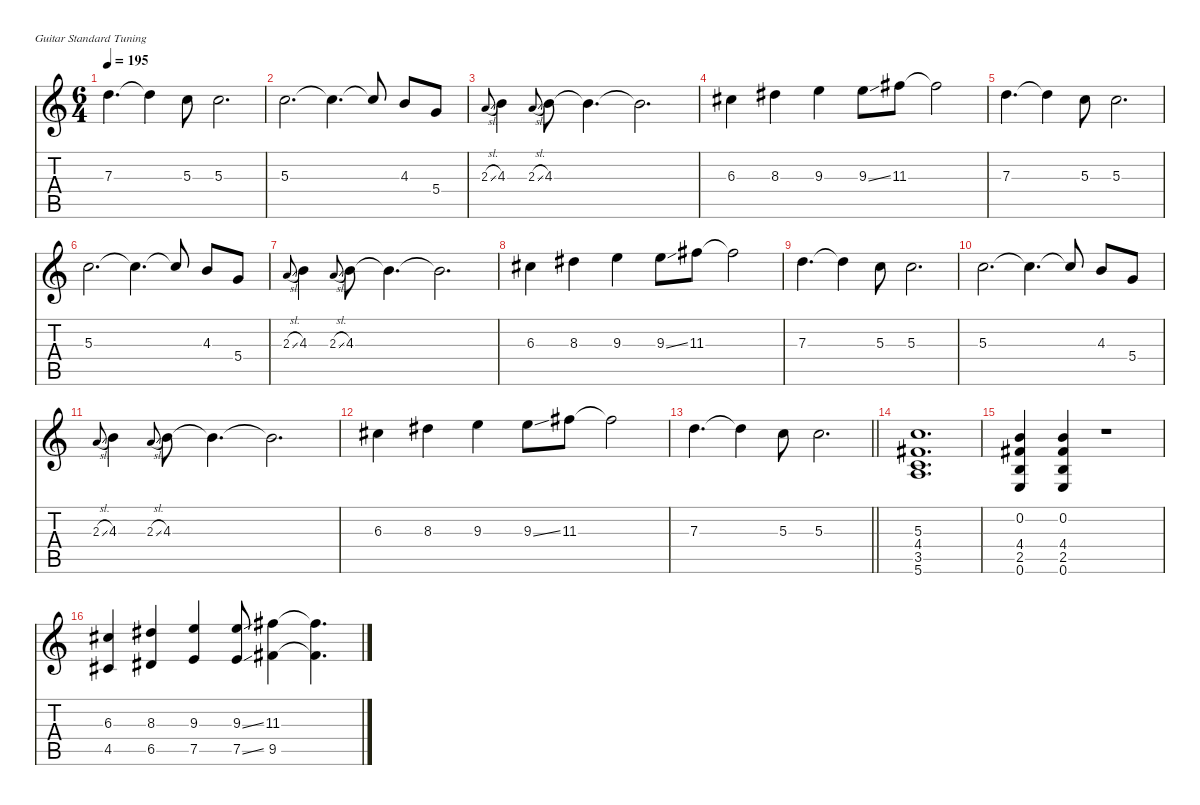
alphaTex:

\defaultSystemsLayout 4
\hideDynamics
\bracketExtendMode nobrackets
\singleTrackTrackNamePolicy hidden
\multiTrackTrackNamePolicy hidden
\firstSystemTrackNameMode fullname
\firstSystemTrackNameOrientation horizontal
\otherSystemsTrackNameOrientation horizontal
\track ("Guitar 1" "dist.guit.") {mute instrument distortionguitar}
\staff {score tabs}
\tuning (E4 B3 G3 D3 A2 E2)
\ts (6 4)
\tempo 195
\clef g2
\ks c
7.3.4{d dy f beam Down} 7.3{t}.4{beam Down} 5.3.8{beam Down} 5.3.2{d beam Down} |
5.3.2{d beam Down} 5.3{t}.4{d beam Down} 5.3{t}.8{beam Up} 4.3.8{beam Up} 5.4.8{beam Up} |
2.3{sl}.8{gr onbeat beam Up} 4.3.4{beam Down} 2.3{sl}.8{gr onbeat beam Up} 4.3.8{beam Down} 4.3{t}.4{d beam Down} 4.3{t}.2{d beam Down} |
6.3{acc #}.4{beam Down} 8.3{acc #}.4{beam Down} 9.3.4{beam Down} 9.3{ss}.8{beam Down} 11.3{acc #}.8{beam Down} 11.3{t acc #}.2{beam Down} |
7.3.4{d beam Down} 7.3{t}.4{beam Down} 5.3.8{beam Down} 5.3.2{d beam Down} |
5.3.2{d beam Down} 5.3{t}.4{d beam Down} 5.3{t}.8{beam Up} 4.3.8{beam Up} 5.4.8{beam Up} |
2.3{sl}.8{gr onbeat beam Up} 4.3.4{beam Down} 2.3{sl}.8{gr onbeat beam Up} 4.3.8{beam Down} 4.3{t}.4{d beam Down} 4.3{t}.2{d beam Down} |
6.3{acc #}.4{beam Down} 8.3{acc #}.4{beam Down} 9.3.4{beam Down} 9.3{ss}.8{beam Down} 11.3{acc #}.8{beam Down} 11.3{t acc #}.2{beam Down} |
7.3.4{d beam Down} 7.3{t}.4{beam Down} 5.3.8{beam Down} 5.3.2{d beam Down} |
5.3.2{d beam Down} 5.3{t}.4{d beam Down} 5.3{t}.8{beam Up} 4.3.8{beam Up} 5.4.8{beam Up} |
2.3{sl}.8{gr onbeat beam Up} 4.3.4{beam Down} 2.3{sl}.8{gr onbeat beam Up} 4.3.8{beam Down} 4.3{t}.4{d beam Down} 4.3{t}.2{d beam Down} |
6.3{acc #}.4{beam Down} 8.3{acc #}.4{beam Down} 9.3.4{beam Down} 9.3{ss}.8{beam Down} 11.3{acc #}.8{beam Down} 11.3{t acc #}.2{beam Down} |
\barLineRight lightlight
7.3.4{d beam Down} 7.3{t}.4{beam Down} 5.3.8{beam Down} 5.3.2{d beam Down} |
(5.3 4.4{acc #} 3.5 5.6).1{d instrument distortionguitar beam Up} |
(0.2 4.4{acc #} 2.5 0.6).4{beam Up} (0.2 4.4{acc #} 2.5 0.6).4{beam Up} r.1{beam Down} |
(6.3{acc #} 4.5{acc #}).4{beam Up} (8.3{acc #} 6.5{acc #}).4{beam Up} (9.3 7.5).4{beam Up} (9.3{ss} 7.5{ss}).8{beam Up} (11.3{acc #} 9.5{acc #}).4{beam Down} (11.3{t acc #} 9.5{t acc #}).4{d beam Down}
